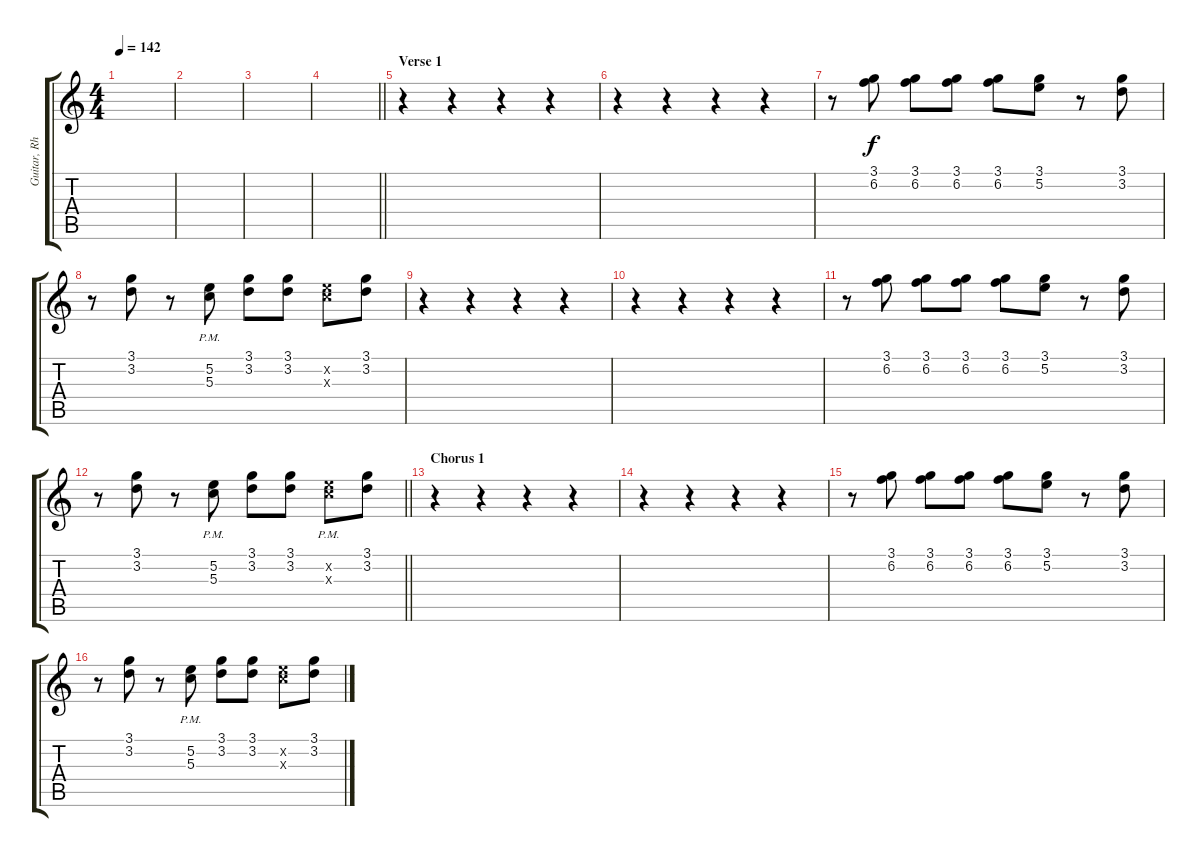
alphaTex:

\track ("Guitar, Rhythm" "Guitar, Rh") {mute instrument distortionguitar}
\staff {score tabs}
\tuning (E4 B3 G3 D3 A2 E2) {hide}
\ts (4 4)
\tempo 142
\clef g2
\ks c
|
|
|
\barLineRight lightlight
|
\section ("" "Verse 1")
r.4 r.4 r.4 r.4 |
r.4 r.4 r.4 r.4 |
r.8 (3.1 6.2).8 (3.1 6.2).8 (3.1 6.2).8 (3.1 6.2).8 (3.1 5.2).8 r.8 (3.1 3.2).8 |
r.8 (3.1 3.2).8 r.8 (5.2 5.3{pm}).8 (3.1 3.2).8 (3.1 3.2).8 (5.2{x} 5.3{x}).8 (3.1 3.2).8 |
r.4 r.4 r.4 r.4 |
r.4 r.4 r.4 r.4 |
r.8 (3.1 6.2).8 (3.1 6.2).8 (3.1 6.2).8 (3.1 6.2).8 (3.1 5.2).8 r.8 (3.1 3.2).8 |
\barLineRight lightlight
r.8 (3.1 3.2).8 r.8 (5.2{pm} 5.3).8 (3.1 3.2).8 (3.1 3.2).8 (5.2{pm x} 5.3{x}).8 (3.1 3.2).8 |
\section ("" "Chorus 1")
r.4 r.4 r.4 r.4 |
r.4 r.4 r.4 r.4 |
r.8 (3.1 6.2).8 (3.1 6.2).8 (3.1 6.2).8 (3.1 6.2).8 (3.1 5.2).8 r.8 (3.1 3.2).8 |
r.8 (3.1 3.2).8 r.8 (5.2{pm} 5.3).8 (3.1 3.2).8 (3.1 3.2).8 (5.2{x} 5.3{x}).8 (3.1 3.2).8
